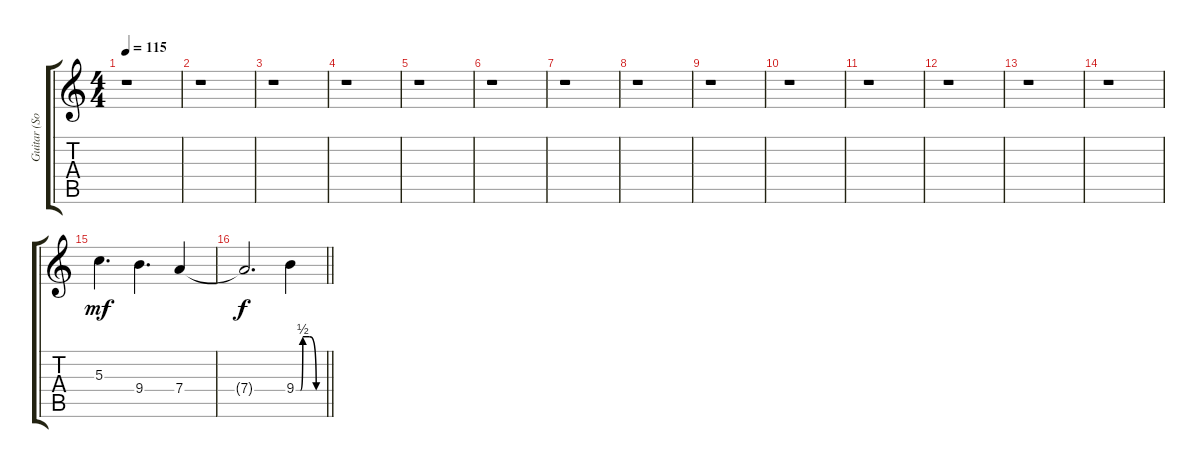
\track ("Guitar (Solo)" "Guitar (So") {instrument overdrivenguitar}
\staff {score tabs}
\tuning (E4 B3 G3 D3 A2 E2) {hide}
\ts (4 4)
\tempo 115
\clef g2
\ks c
r.1{dy f} |
r.1 |
r.1 |
r.1 |
r.1 |
r.1 |
r.1 |
r.1 |
r.1 |
r.1 |
r.1 |
r.1 |
r.1 |
r.1 |
5.3.4{d dy mf volume 14} 9.4.4{d} 7.4.4 |
\barLineRight lightlight
7.4{t}.2{d dy f} 9.4{be (custom 0 0 10 0 15 2 30 2 45 0 60 0)}.4
